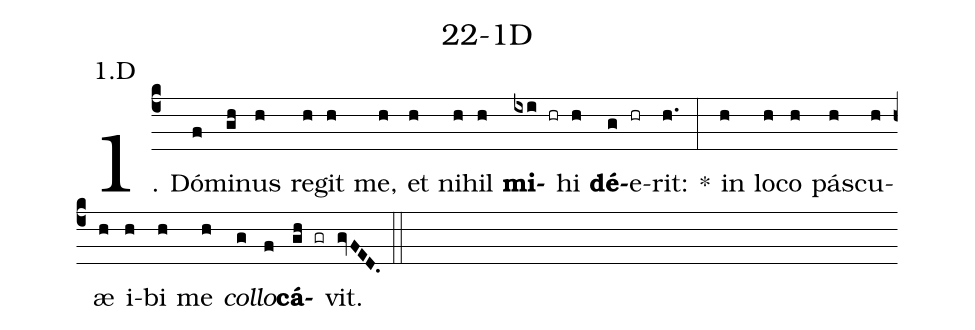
name: 22-1D;
annotation: 1.D;
%%
(c4)1. Dó(f)mi(gh)nus(h) re(h)git(h) me,(h) et(h) ni(h)hil(h) <b>mi</b>(ixi hr)hi(h) <b>dé</b>(g)e(hr)rit:(h.) *(:) in(h) lo(h)co(h) pás(h)cu(h)æ(h) i(h)bi(h) me(h) <i>col</i>(g)<i>lo</i>(f)<b>cá</b>(gh gr)vit.(gvFED.) (::)
